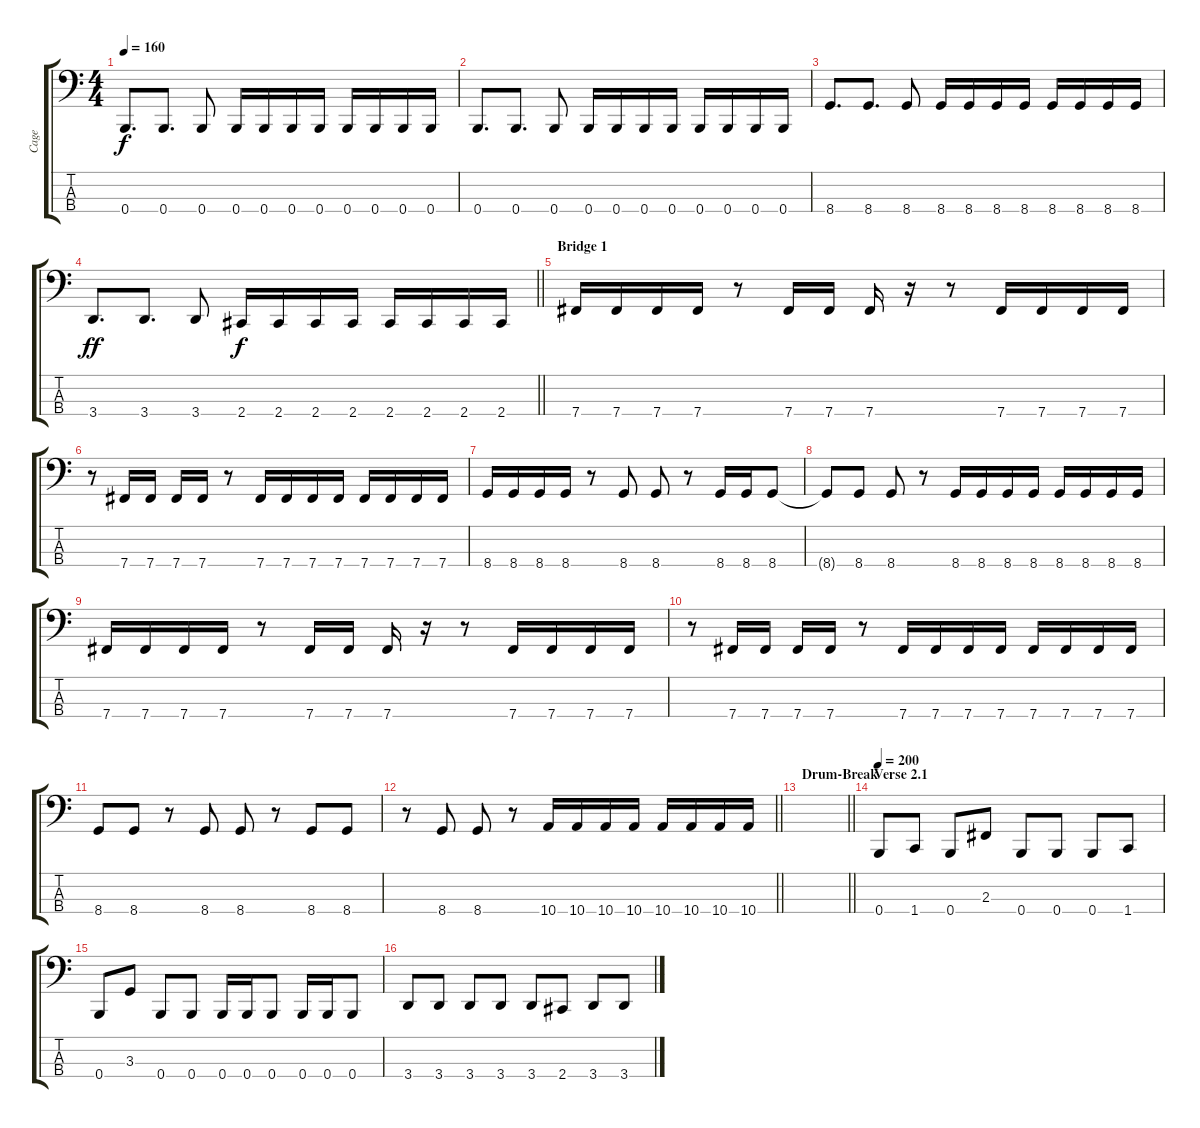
\track ("Cage" "Cage") {instrument electricbasspick}
\staff {score tabs}
\tuning (D2 A1 E1 B0) {hide}
\ts (4 4)
\tempo 160
\clef f4
\ks c
0.4.8{d dy f} 0.4.8{d} 0.4.8 0.4.16 0.4.16 0.4.16 0.4.16 0.4.16 0.4.16 0.4.16 0.4.16 |
0.4.8{d} 0.4.8{d} 0.4.8 0.4.16 0.4.16 0.4.16 0.4.16 0.4.16 0.4.16 0.4.16 0.4.16 |
8.4.8{d} 8.4.8{d} 8.4.8 8.4.16 8.4.16 8.4.16 8.4.16 8.4.16 8.4.16 8.4.16 8.4.16 |
\barLineRight lightlight
3.4.8{d dy ff} 3.4.8{d} 3.4.8 2.4.16{dy f} 2.4.16 2.4.16 2.4.16 2.4.16 2.4.16 2.4.16 2.4.16 |
\section ("" "Bridge 1")
7.4.16 7.4.16 7.4.16 7.4.16 r.8 7.4.16 7.4.16 7.4.16 r.16 r.8 7.4.16 7.4.16 7.4.16 7.4.16 |
r.8 7.4.16 7.4.16 7.4.16 7.4.16 r.8 7.4.16 7.4.16 7.4.16 7.4.16 7.4.16 7.4.16 7.4.16 7.4.16 |
8.4.16 8.4.16 8.4.16 8.4.16 r.8 8.4.8 8.4.8 r.8 8.4.16 8.4.16 8.4.8 |
8.4{t}.8 8.4.8 8.4.8 r.8 8.4.16 8.4.16 8.4.16 8.4.16 8.4.16 8.4.16 8.4.16 8.4.16 |
7.4.16 7.4.16 7.4.16 7.4.16 r.8 7.4.16 7.4.16 7.4.16 r.16 r.8 7.4.16 7.4.16 7.4.16 7.4.16 |
r.8 7.4.16 7.4.16 7.4.16 7.4.16 r.8 7.4.16 7.4.16 7.4.16 7.4.16 7.4.16 7.4.16 7.4.16 7.4.16 |
8.4.8 8.4.8 r.8 8.4.8 8.4.8 r.8 8.4.8 8.4.8 |
\barLineRight lightlight
r.8 8.4.8 8.4.8 r.8 10.4.16 10.4.16 10.4.16 10.4.16 10.4.16 10.4.16 10.4.16 10.4.16 |
\section ("" "Drum-Break")
\barLineRight lightlight
|
\section ("" "Verse 2.1")
\tempo 200
0.4.8 1.4.8 0.4.8 2.3.8 0.4.8 0.4.8 0.4.8 1.4.8 |
0.4.8 3.3.8 0.4.8 0.4.8 0.4.16 0.4.16 0.4.8 0.4.16 0.4.16 0.4.8 |
3.4.8 3.4.8 3.4.8 3.4.8 3.4.8 2.4.8 3.4.8 3.4.8
